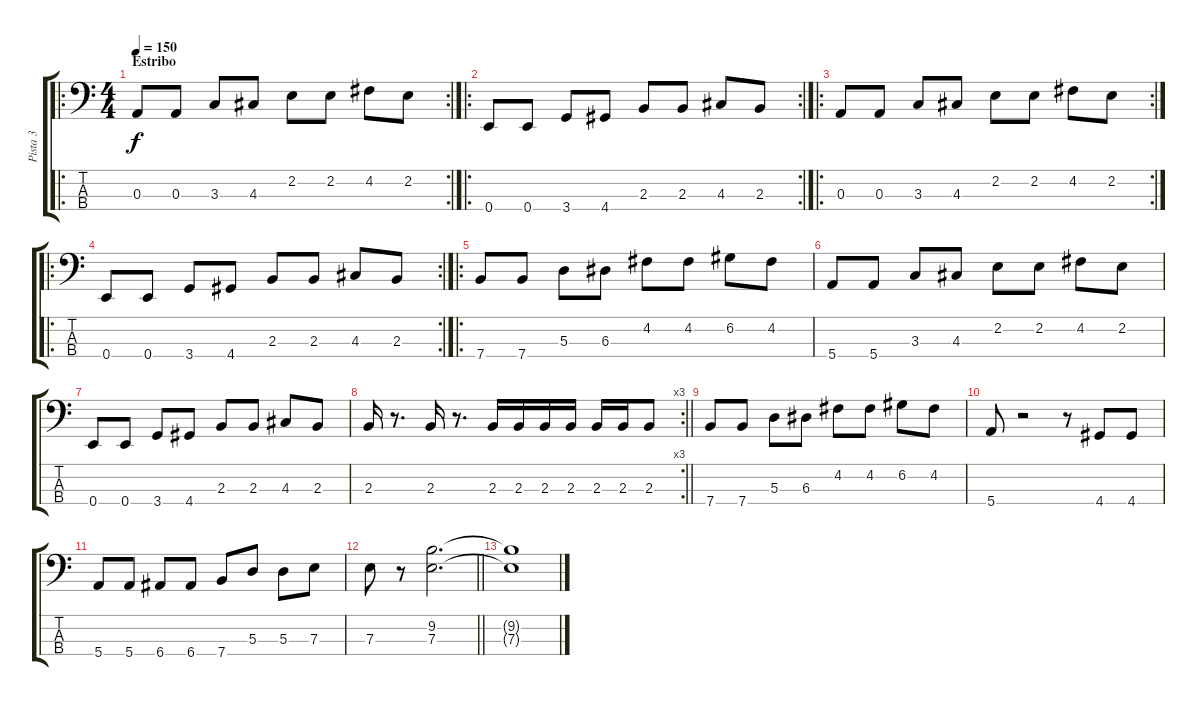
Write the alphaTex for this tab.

\track ("Pista 3" "Pista 3") {instrument electricbassfinger}
\staff {score tabs}
\tuning (G2 D2 A1 E1) {hide}
\ro
\rc 2
\ts (4 4)
\section ("" "Estribo")
\tempo 150
\clef f4
\ks c
0.3.8{dy f} 0.3.8 3.3.8 4.3.8 2.2.8 2.2.8 4.2.8 2.2.8 |
\ro
\rc 2
0.4.8 0.4.8 3.4.8 4.4.8 2.3.8 2.3.8 4.3.8 2.3.8 |
\ro
\rc 2
0.3.8 0.3.8 3.3.8 4.3.8 2.2.8 2.2.8 4.2.8 2.2.8 |
\ro
\rc 2
0.4.8 0.4.8 3.4.8 4.4.8 2.3.8 2.3.8 4.3.8 2.3.8 |
\ro
7.4.8 7.4.8 5.3.8 6.3.8 4.2.8 4.2.8 6.2.8 4.2.8 |
5.4.8 5.4.8 3.3.8 4.3.8 2.2.8 2.2.8 4.2.8 2.2.8 |
0.4.8 0.4.8 3.4.8 4.4.8 2.3.8 2.3.8 4.3.8 2.3.8 |
\rc 3
\barLineRight lightlight
2.3.16 r.8{d} 2.3.16 r.8{d} 2.3.16 2.3.16 2.3.16 2.3.16 2.3.16 2.3.16 2.3.8 |
7.4.8 7.4.8 5.3.8 6.3.8 4.2.8 4.2.8 6.2.8 4.2.8 |
5.4.8 r.2 r.8 4.4.8 4.4.8 |
5.4.8 5.4.8 6.4.8 6.4.8 7.4.8 5.3.8 5.3.8 7.3.8 |
\barLineRight lightlight
7.3.8 r.8 (9.2 7.3).2{d} |
(9.2{t} 7.3{t}).1
